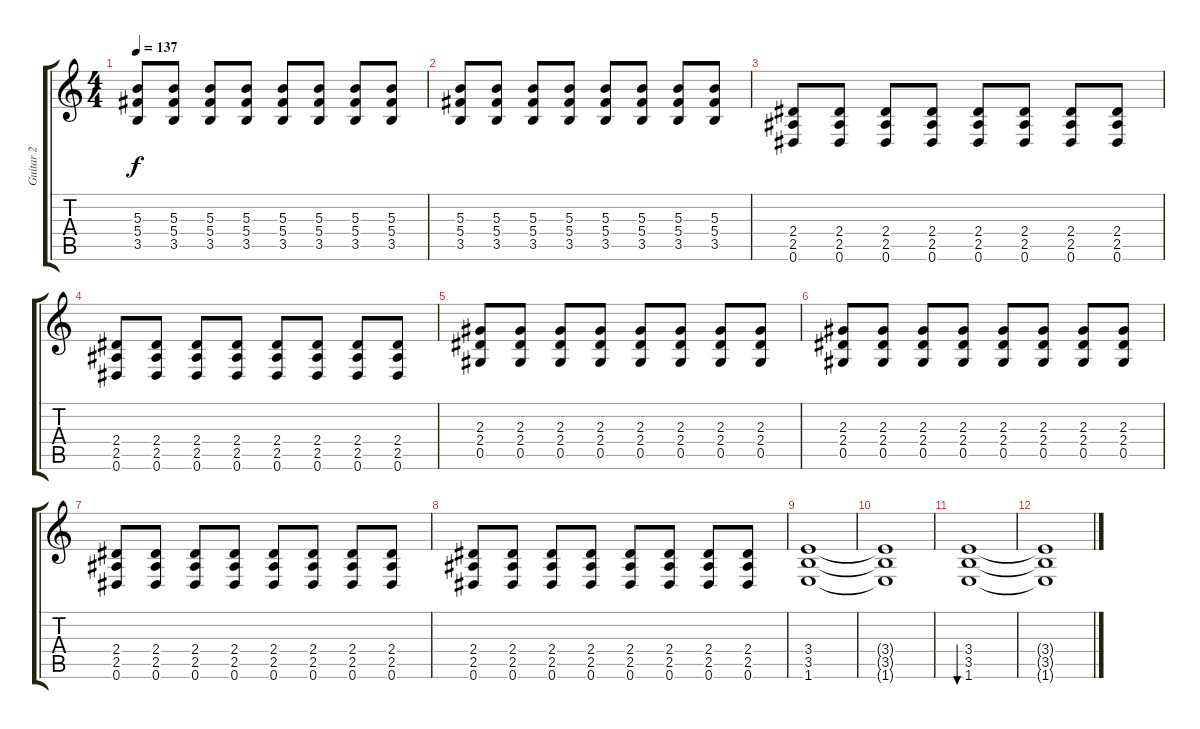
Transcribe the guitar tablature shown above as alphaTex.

\track ("Guitar 2" "Guitar 2") {instrument distortionguitar}
\staff {score tabs}
\tuning (Eb4 Bb3 Gb3 Db3 Ab2 Eb2) {hide}
\ts (4 4)
\tempo 137
\clef g2
\ks c
(5.3 5.4 3.5).8{dy f} (5.3 5.4 3.5).8 (5.3 5.4 3.5).8 (5.3 5.4 3.5).8 (5.3 5.4 3.5).8 (5.3 5.4 3.5).8 (5.3 5.4 3.5).8 (5.3 5.4 3.5).8 |
(5.3 5.4 3.5).8 (5.3 5.4 3.5).8 (5.3 5.4 3.5).8 (5.3 5.4 3.5).8 (5.3 5.4 3.5).8 (5.3 5.4 3.5).8 (5.3 5.4 3.5).8 (5.3 5.4 3.5).8 |
(2.4 2.5 0.6).8 (2.4 2.5 0.6).8 (2.4 2.5 0.6).8 (2.4 2.5 0.6).8 (2.4 2.5 0.6).8 (2.4 2.5 0.6).8 (2.4 2.5 0.6).8 (2.4 2.5 0.6).8 |
(2.4 2.5 0.6).8 (2.4 2.5 0.6).8 (2.4 2.5 0.6).8 (2.4 2.5 0.6).8 (2.4 2.5 0.6).8 (2.4 2.5 0.6).8 (2.4 2.5 0.6).8 (2.4 2.5 0.6).8 |
(2.3 2.4 0.5).8 (2.3 2.4 0.5).8 (2.3 2.4 0.5).8 (2.3 2.4 0.5).8 (2.3 2.4 0.5).8 (2.3 2.4 0.5).8 (2.3 2.4 0.5).8 (2.3 2.4 0.5).8 |
(2.3 2.4 0.5).8 (2.3 2.4 0.5).8 (2.3 2.4 0.5).8 (2.3 2.4 0.5).8 (2.3 2.4 0.5).8 (2.3 2.4 0.5).8 (2.3 2.4 0.5).8 (2.3 2.4 0.5).8 |
(2.4 2.5 0.6).8 (2.4 2.5 0.6).8 (2.4 2.5 0.6).8 (2.4 2.5 0.6).8 (2.4 2.5 0.6).8 (2.4 2.5 0.6).8 (2.4 2.5 0.6).8 (2.4 2.5 0.6).8 |
(2.4 2.5 0.6).8 (2.4 2.5 0.6).8 (2.4 2.5 0.6).8 (2.4 2.5 0.6).8 (2.4 2.5 0.6).8 (2.4 2.5 0.6).8 (2.4 2.5 0.6).8 (2.4 2.5 0.6).8 |
(3.4 3.5 1.6).1 |
(3.4{t} 3.5{t} 1.6{t}).1 |
(3.4 3.5 1.6).1{bu 480} |
(3.4{t} 3.5{t} 1.6{t}).1
